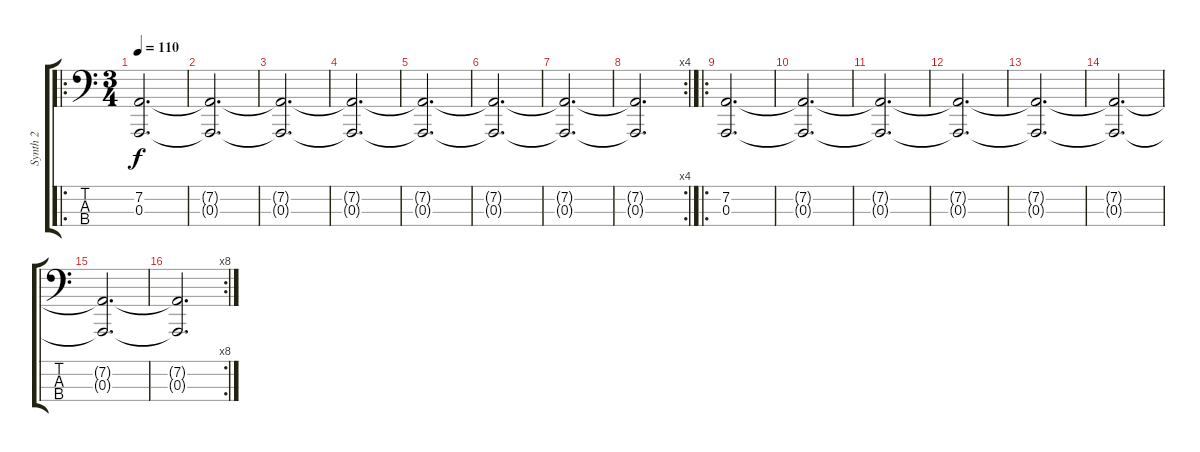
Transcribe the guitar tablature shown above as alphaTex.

\track ("Synth 2" "Synth 2") {instrument choiraahs}
\staff {score tabs}
\tuning (G2 D2 A1 E1) {hide}
\ro
\ts (3 4)
\tempo 110
\clef f4
\ks c
(7.2 0.3).2{d dy f} |
(7.2{t} 0.3{t}).2{d} |
(7.2{t} 0.3{t}).2{d} |
(7.2{t} 0.3{t}).2{d} |
(7.2{t} 0.3{t}).2{d} |
(7.2{t} 0.3{t}).2{d} |
(7.2{t} 0.3{t}).2{d} |
\rc 4
(7.2{t} 0.3{t}).2{d} |
\ro
(7.2 0.3).2{d} |
(7.2{t} 0.3{t}).2{d} |
(7.2{t} 0.3{t}).2{d} |
(7.2{t} 0.3{t}).2{d} |
(7.2{t} 0.3{t}).2{d} |
(7.2{t} 0.3{t}).2{d} |
(7.2{t} 0.3{t}).2{d} |
\rc 8
(7.2{t} 0.3{t}).2{d}
